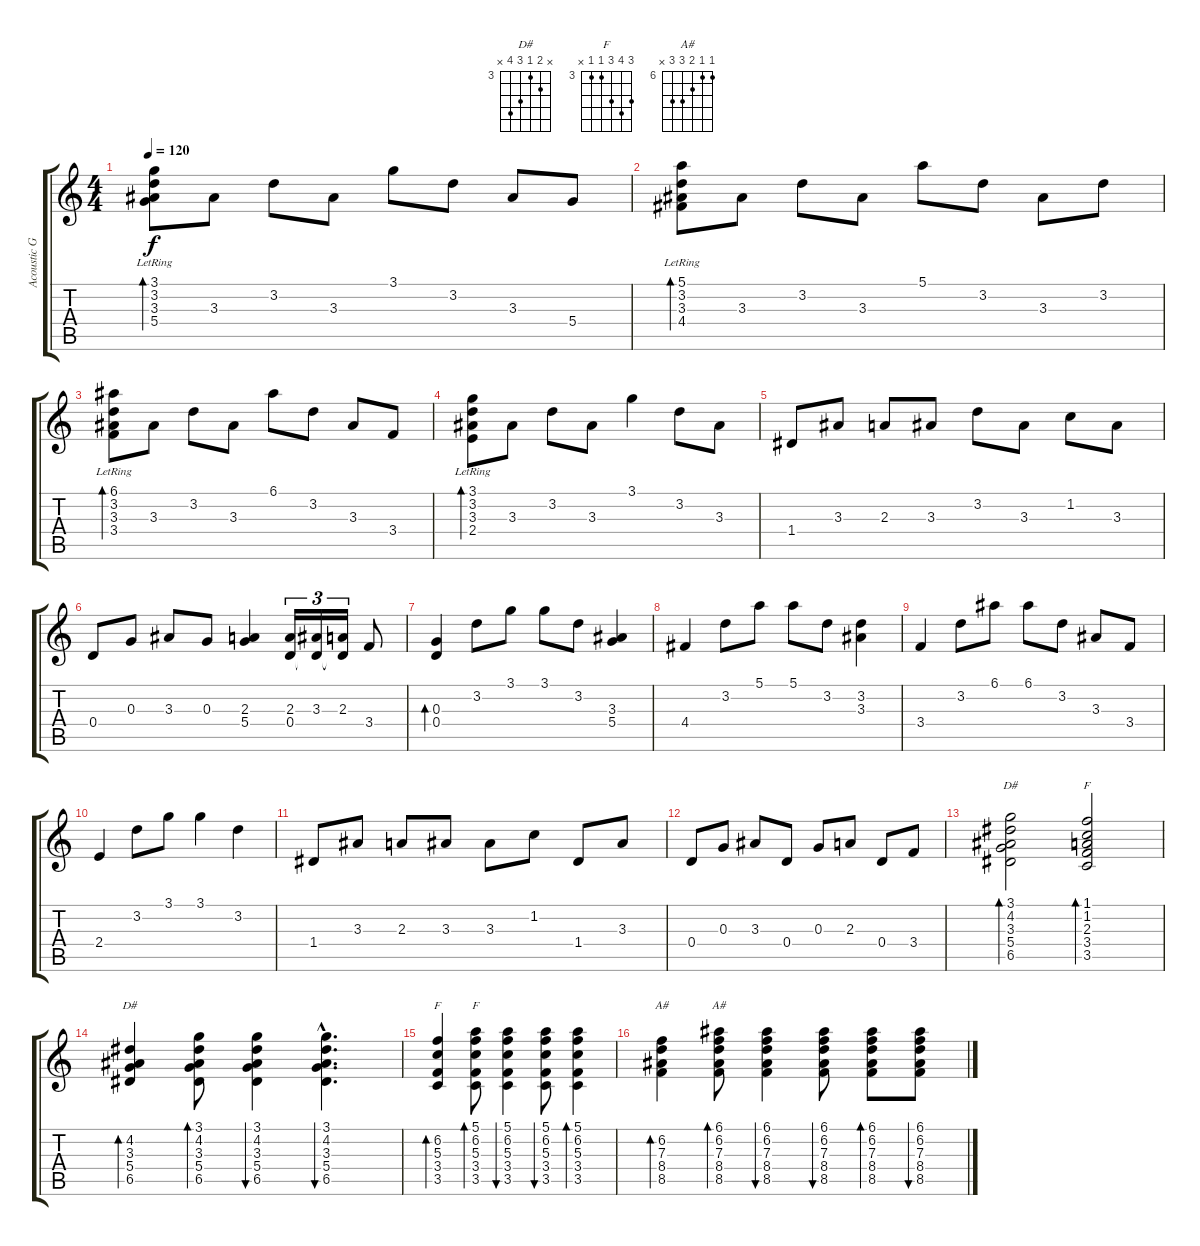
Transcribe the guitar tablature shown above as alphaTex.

\track ("Acoustic Guitar" "Acoustic G") {instrument acousticguitarsteel}
\staff {score tabs}
\tuning (E4 B3 G3 D3 A2 E2) {hide}
\chord ("D#" 3 4 3 5 6 x) {firstfret 3}
\chord ("F" 1 1 2 3 3 x)
\chord ("D#" x 4 3 5 6 x) {firstfret 3}
\chord ("F" x 6 5 3 3 x) {firstfret 3}
\chord ("F" 5 6 5 3 3 x) {firstfret 3}
\chord ("A#" x 6 7 8 8 x) {firstfret 6}
\chord ("A#" 6 6 7 8 8 x) {firstfret 6}
\ts (4 4)
\tempo 120
\clef g2
\ks c
(3.1{lr} 3.2 3.3 5.4).8{bd 480 dy f instrument acousticguitarsteel} 3.3.8 3.2.8 3.3.8 3.1.8 3.2.8 3.3.8 5.4.8 |
(5.1{lr} 3.2 3.3 4.4).8{bd 480} 3.3.8 3.2.8 3.3.8 5.1.8 3.2.8 3.3.8 3.2.8 |
(6.1{lr} 3.2 3.3 3.4).8{bd 480} 3.3.8 3.2.8 3.3.8 6.1.8 3.2.8 3.3.8 3.4.8 |
(3.1{lr} 3.2 3.3 2.4).8{bd 480} 3.3.8 3.2.8 3.3.8 3.1.4 3.2.8 3.3.8 |
1.4.8 3.3.8 2.3.8 3.3.8 3.2.8 3.3.8 1.2.8 3.3.8 |
0.4.8 0.3.8 3.3.8 0.3.8 (2.3 5.4).4 (2.3 0.4).16{tu (3 2)} (3.3 0.4{t}).16{tu (3 2)} (2.3 0.4{t}).16{tu (3 2)} 3.4.8 |
(0.3 0.4).4{bd 480} 3.2.8 3.1.8 3.1.8 3.2.8 (3.3 5.4).4 |
4.4.4 3.2.8 5.1.8 5.1.8 3.2.8 (3.2 3.3).4 |
3.4.4 3.2.8 6.1.8 6.1.8 3.2.8 3.3.8 3.4.8 |
2.4.4 3.2.8 3.1.8 3.1.4 3.2.4 |
1.4.8 3.3.8 2.3.8 3.3.8 3.3.8 1.2.8 1.4.8 3.3.8 |
0.4.8 0.3.8 3.3.8 0.4.8 0.3.8 2.3.8 0.4.8 3.4.8 |
(3.1 4.2 3.3 5.4 6.5).2{bd 60 ch "D#"} (1.1 1.2 2.3 3.4 3.5).2{bd 60 ch "F"} |
(4.2 3.3 5.4 6.5).4{bd 60 ch "D#"} (3.1 4.2 3.3 5.4 6.5).8{bd 60} (3.1 4.2 3.3 5.4 6.5).4{bu 60} (3.1{hac} 4.2{hac} 3.3{hac} 5.4{hac} 6.5{hac}).4{d bu 60} |
(6.2 5.3 3.4 3.5).4{bd 60 ch "F"} (5.1 6.2 5.3 3.4 3.5).8{bd 60 ch "F"} (5.1 6.2 5.3 3.4 3.5).4{bu 60} (5.1 6.2 5.3 3.4 3.5).8{bu 60} (5.1 6.2 5.3 3.4 3.5).4{bd 60} |
(6.2 7.3 8.4 8.5).4{bd 60 ch "A#"} (6.1 6.2 7.3 8.4 8.5).8{bd 60 ch "A#"} (6.1 6.2 7.3 8.4 8.5).4{bu 60} (6.1 6.2 7.3 8.4 8.5).8{bu 60} (6.1 6.2 7.3 8.4 8.5).8{bd 60} (6.1 6.2 7.3 8.4 8.5).8{bu 60}
